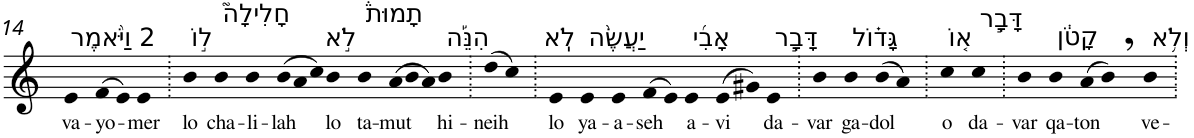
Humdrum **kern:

**kern	**text
*part1	*part1
*staff1	*staff1
*I"Piano	*
*I'Pno	*
!!LO:PB:g=z
*clefG2	*
*k[]	*
=14	=14
!LO:TX:a:t=2 וַיֹּ֨אמֶר	!
!	!LO:LY:b
4e	va-
!	!LO:LY:b
(>8f	-yo-
8e)	.
!	!LO:LY:b
4e	-mer
=15.	=15.
!LO:TX:a:t=ל֣וֹ	!
!	!LO:LY:b
4b	lo
!LO:TX:a:t=חָלִילָה֮	!
!	!LO:LY:b
4b	cha-
!	!LO:LY:b
4b	-li-
*Xtuplet	*
!	!LO:LY:b
(>12b	-lah
12a	.
12cc)	.
!LO:TX:a:t=לֹ֣א	!
!	!LO:LY:b
4b	lo
!LO:TX:a:t=תָמוּת֒	!
!	!LO:LY:b
4b	ta-
!	!LO:LY:b
(>12a	-mut
12b	.
12a)	.
!LO:TX:a:t=הִנֵּ֡ה	!
!	!LO:LY:b
4b	hi-
=16.	=16.
!	!LO:LY:b
(>8dd	-neih
8cc)	.
=17.	=17.
!LO:TX:a:t=לֹֽא	!
!	!LO:LY:b
4e	lo
!LO:TX:a:t=יַעֲשֶׂ֨ה	!
!	!LO:LY:b
4e	ya-
!	!LO:LY:b
4e	-a-
!	!LO:LY:b
(>8f	-seh
8e)	.
!LO:TX:a:t=אָבִ֜י	!
!	!LO:LY:b
4e	a-
!	!LO:LY:b
(>8e	-vi
8g#X)	.
!LO:TX:a:t=דָּבָ֣ר	!
!	!LO:LY:b
4e	da-
=18.	=18.
!	!LO:LY:b
4b	-var
!LO:TX:a:t=גָּד֗וֹל	!
!	!LO:LY:b
4b	ga-
!	!LO:LY:b
(>8b	-dol
8a)	.
=19.	=19.
!LO:TX:a:t=א֚וֹ	!
!	!LO:LY:b
4cc	o
!LO:TX:a:t=דָּבָ֣ר	!
!	!LO:LY:b
4cc	da-
=20.	=20.
!	!LO:LY:b
4b	-var
!LO:TX:a:t=קָטֹ֔ן	!
!	!LO:LY:b
4b	qa-
!	!LO:LY:b
(>8a	-ton
8b,)	.
!LO:TX:a:t=וְלֹ֥א	!
!	!LO:LY:b
4b	ve-
=.	=.
*-	*-
